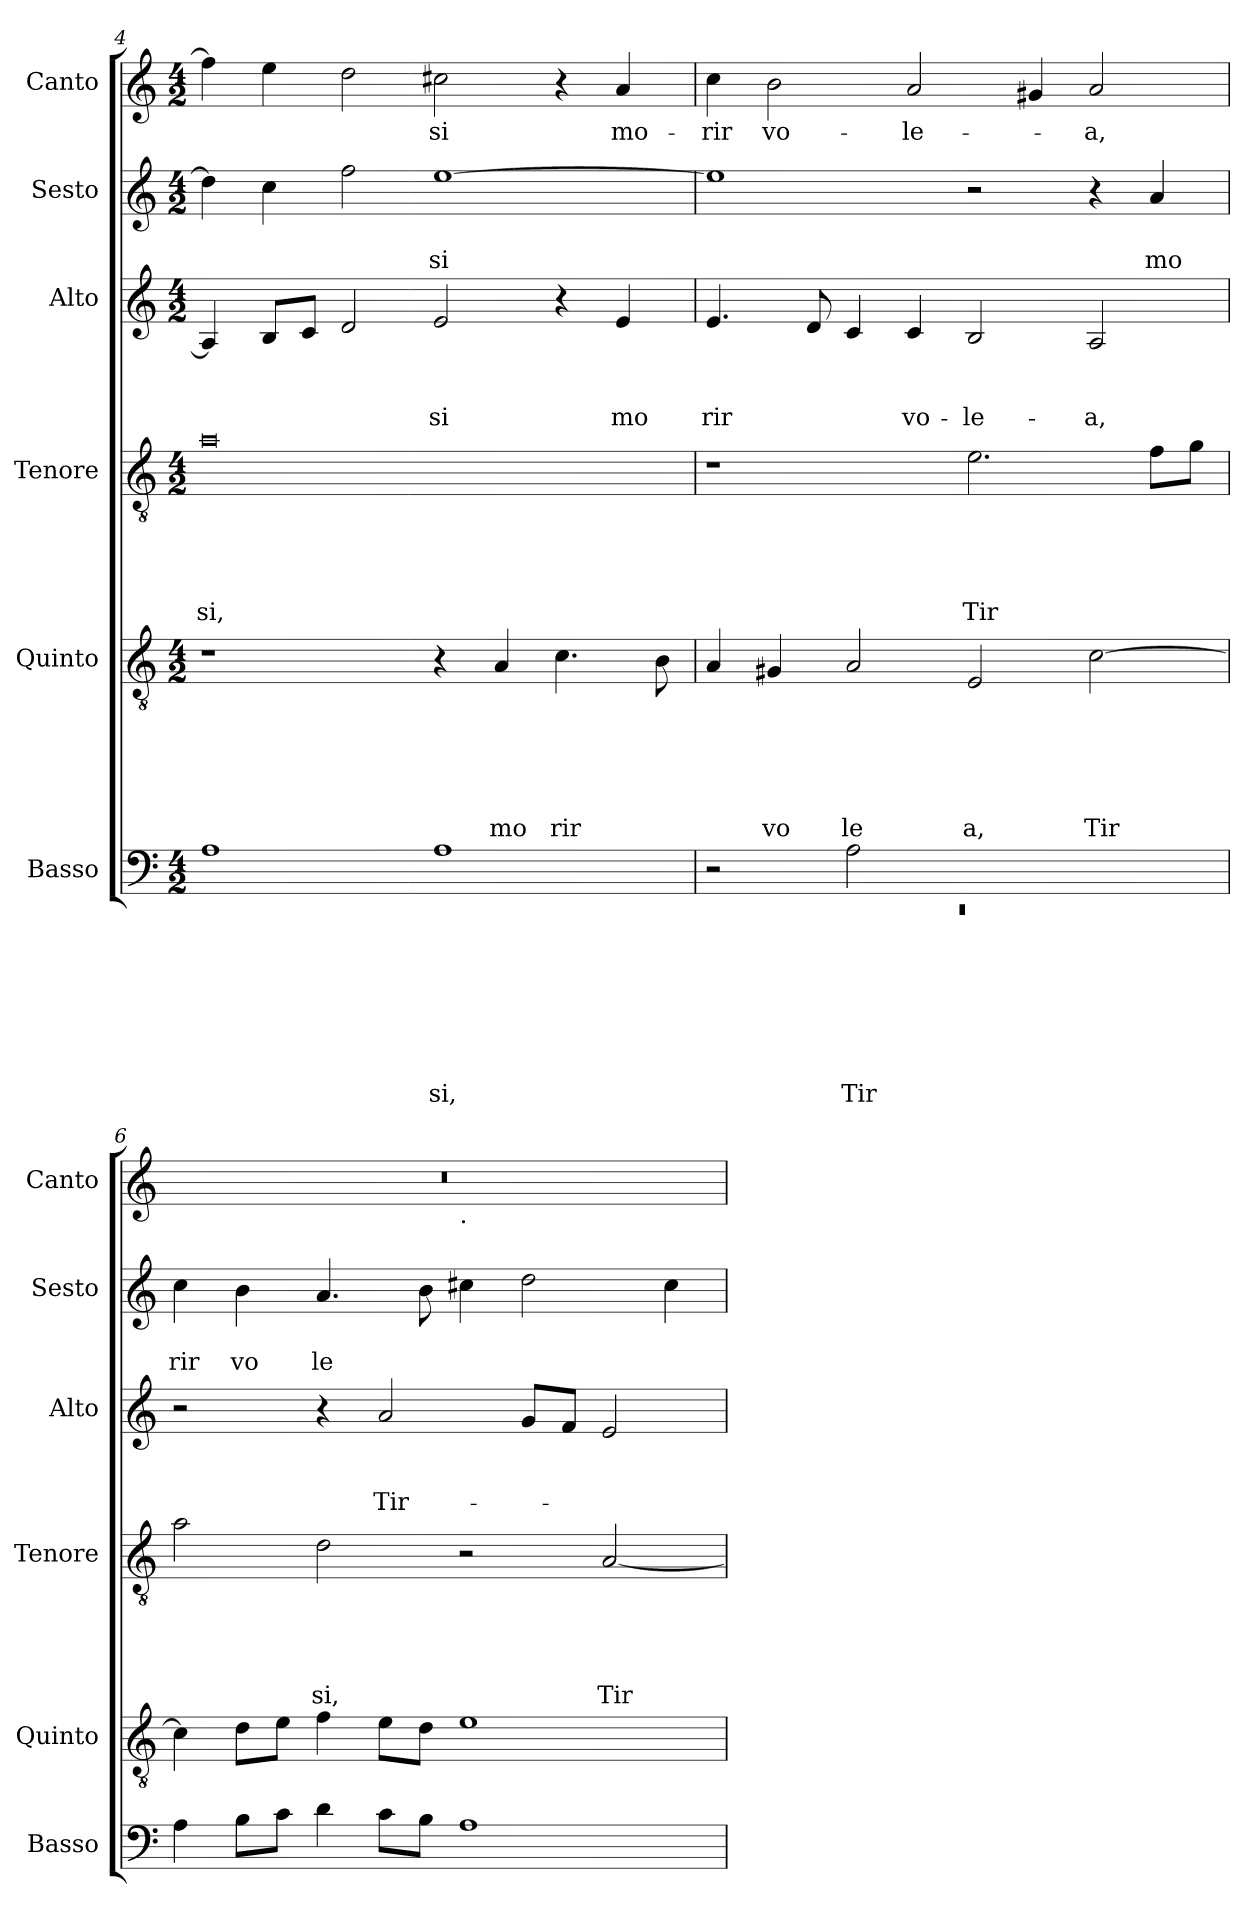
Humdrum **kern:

**kern	**text	**text	**text	**text	**text	**text	**text	**text	**kern	**text	**text	**text	**text	**text	**text	**kern	**text	**text	**text	**text	**text	**kern	**text	**text	**text	**kern	**text	**text	**kern	**text
*part6	*part6	*part6	*part6	*part6	*part6	*part6	*part6	*part6	*part5	*part5	*part5	*part5	*part5	*part5	*part5	*part4	*part4	*part4	*part4	*part4	*part4	*part3	*part3	*part3	*part3	*part2	*part2	*part2	*part1	*part1
*staff6	*staff6	*staff6	*staff6	*staff6	*staff6	*staff6	*staff6	*staff6	*staff5	*staff5	*staff5	*staff5	*staff5	*staff5	*staff5	*staff4	*staff4	*staff4	*staff4	*staff4	*staff4	*staff3	*staff3	*staff3	*staff3	*staff2	*staff2	*staff2	*staff1	*staff1
*I"Basso	*	*	*	*	*	*	*	*	*I"Quinto	*	*	*	*	*	*	*I"Tenore	*	*	*	*	*	*I"Alto	*	*	*	*I"Sesto	*	*	*I"Canto	*
*I'Basso	*	*	*	*	*	*	*	*	*I'Quinto	*	*	*	*	*	*	*I'Tenore	*	*	*	*	*	*I'Alto	*	*	*	*I'Sesto	*	*	*I'Canto	*
*clefF4	*	*	*	*	*	*	*	*	*clefGv2	*	*	*	*	*	*	*clefGv2	*	*	*	*	*	*clefG2	*	*	*	*clefG2	*	*	*clefG2	*
*k[]	*	*	*	*	*	*	*	*	*k[]	*	*	*	*	*	*	*k[]	*	*	*	*	*	*k[]	*	*	*	*k[]	*	*	*k[]	*
*C:	*	*	*	*	*	*	*	*	*C:	*	*	*	*	*	*	*C:	*	*	*	*	*	*C:	*	*	*	*C:	*	*	*C:	*
*M4/2	*	*	*	*	*	*	*	*	*M4/2	*	*	*	*	*	*	*M4/2	*	*	*	*	*	*M4/2	*	*	*	*M4/2	*	*	*M4/2	*
=4	=4	=4	=4	=4	=4	=4	=4	=4	=4	=4	=4	=4	=4	=4	=4	=4	=4	=4	=4	=4	=4	=4	=4	=4	=4	=4	=4	=4	=4	=4
!	!	!	!	!	!	!	!	!	!	!	!	!	!	!	!	!	!	!	!	!	!LO:LY:b	!	!	!	!	!	!	!	!	!
1A	.	.	.	.	.	.	.	.	1r	.	.	.	.	.	.	0a	.	.	.	.	si,	4A/]	.	.	.	4dd\]	.	.	4ff\]	.
.	.	.	.	.	.	.	.	.	.	.	.	.	.	.	.	.	.	.	.	.	.	8B/L	.	.	.	4cc\	.	.	4ee\	.
.	.	.	.	.	.	.	.	.	.	.	.	.	.	.	.	.	.	.	.	.	.	8c/J	.	.	.	.	.	.	.	.
.	.	.	.	.	.	.	.	.	.	.	.	.	.	.	.	.	.	.	.	.	.	2d/	.	.	.	2ff\	.	.	2dd\	.
!	!	!	!	!	!	!	!	!LO:LY:b	!	!	!	!	!	!	!	!	!	!	!	!	!	!	!	!	!LO:LY:b	!	!	!LO:LY:b	!	!LO:LY:b
1A	.	.	.	.	.	.	.	si,	4r	.	.	.	.	.	.	.	.	.	.	.	.	2e/	.	.	si	[<1ee	.	-si	2cc#X\	-si
!	!	!	!	!	!	!	!	!	!	!	!	!	!	!	!LO:LY:b	!	!	!	!	!	!	!	!	!	!	!	!	!	!	!
.	.	.	.	.	.	.	.	.	4A/	.	.	.	.	.	mo	.	.	.	.	.	.	.	.	.	.	.	.	.	.	.
!	!	!	!	!	!	!	!	!	!	!	!	!	!	!	!LO:LY:b	!	!	!	!	!	!	!	!	!	!	!	!	!	!	!
.	.	.	.	.	.	.	.	.	4.c\	.	.	.	.	.	rir	.	.	.	.	.	.	4r	.	.	.	.	.	.	4r	.
!	!	!	!	!	!	!	!	!	!	!	!	!	!	!	!	!	!	!	!	!	!	!	!	!	!LO:LY:b	!	!	!	!	!LO:LY:b
.	.	.	.	.	.	.	.	.	.	.	.	.	.	.	.	.	.	.	.	.	.	4e/	.	.	mo	.	.	.	4a/	mo-
.	.	.	.	.	.	.	.	.	8B\	.	.	.	.	.	.	.	.	.	.	.	.	.	.	.	.	.	.	.	.	.
!!LO:LB:g=z
=5	=5	=5	=5	=5	=5	=5	=5	=5	=5	=5	=5	=5	=5	=5	=5	=5	=5	=5	=5	=5	=5	=5	=5	=5	=5	=5	=5	=5	=5	=5
*^	*	*	*	*	*	*	*	*	*	*	*	*	*	*	*	*	*	*	*	*	*	*	*	*	*	*	*	*	*	*
!	!LO:N:vis=1	!	!	!	!	!	!	!	!	!	!	!	!	!	!	!	!	!	!	!	!	!	!	!	!	!LO:LY:b	!	!	!	!	!LO:LY:b
*	*^	*	*	*	*	*	*	*	*	*	*	*	*	*	*	*	*	*	*	*	*	*	*	*	*	*	*	*	*	*	*
0ryy	0rEE	2r	.	.	.	.	.	.	.	.	4A/	.	.	.	.	.	.	1r	.	.	.	.	.	4.e/	.	.	rir	1ee]	.	.	4cc\	-rir
!	!	!	!	!	!	!	!	!	!	!	!	!	!	!	!	!	!LO:LY:b	!	!	!	!	!	!	!	!	!	!	!	!	!	!	!LO:LY:b
.	.	.	.	.	.	.	.	.	.	.	4G#X/	.	.	.	.	.	vo	.	.	.	.	.	.	.	.	.	.	.	.	.	2b\	vo-
.	.	.	.	.	.	.	.	.	.	.	.	.	.	.	.	.	.	.	.	.	.	.	.	8d/	.	.	.	.	.	.	.	.
!	!	!	!	!	!	!	!	!	!	!LO:LY:b	!	!	!	!	!	!	!LO:LY:b	!	!	!	!	!	!	!	!	!	!	!	!	!	!	!
.	.	2A\	.	.	.	.	.	.	.	Tir	2A/	.	.	.	.	.	le	.	.	.	.	.	.	4c/	.	.	.	.	.	.	.	.
!	!	!	!	!	!	!	!	!	!	!	!	!	!	!	!	!	!	!	!	!	!	!	!	!	!	!	!LO:LY:b	!	!	!	!	!LO:LY:b
.	.	.	.	.	.	.	.	.	.	.	.	.	.	.	.	.	.	.	.	.	.	.	.	4c/	.	.	vo-	.	.	.	2a/	-le-
!	!	!	!	!	!	!	!	!	!	!	!	!	!	!	!	!	!LO:LY:b	!	!	!	!	!	!LO:LY:b	!	!	!	!LO:LY:b	!	!	!	!	!
.	.	1ryy	.	.	.	.	.	.	.	.	2E/	.	.	.	.	.	a,	2.e\	.	.	.	.	Tir	2B/	.	.	-le-	2r	.	.	.	.
.	.	.	.	.	.	.	.	.	.	.	.	.	.	.	.	.	.	.	.	.	.	.	.	.	.	.	.	.	.	.	4g#X/	.
!	!	!	!	!	!	!	!	!	!	!	!	!	!	!	!	!	!LO:LY:b	!	!	!	!	!	!	!	!	!	!LO:LY:b	!	!	!	!	!LO:LY:b
.	.	.	.	.	.	.	.	.	.	.	[>2c\	.	.	.	.	.	Tir	.	.	.	.	.	.	2A/	.	.	-a,	4r	.	.	2a/	-a,
!	!	!	!	!	!	!	!	!	!	!	!	!	!	!	!	!	!	!	!	!	!	!	!	!	!	!	!	!	!	!LO:LY:b	!	!
.	.	.	.	.	.	.	.	.	.	.	.	.	.	.	.	.	.	8f\L	.	.	.	.	.	.	.	.	.	4a/	.	mo	.	.
.	.	.	.	.	.	.	.	.	.	.	.	.	.	.	.	.	.	8g\J	.	.	.	.	.	.	.	.	.	.	.	.	.	.
*v	*v	*v	*	*	*	*	*	*	*	*	*	*	*	*	*	*	*	*	*	*	*	*	*	*	*	*	*	*	*	*	*	*
=6	=6	=6	=6	=6	=6	=6	=6	=6	=6	=6	=6	=6	=6	=6	=6	=6	=6	=6	=6	=6	=6	=6	=6	=6	=6	=6	=6	=6	=6	=6
!	!	!	!	!	!	!	!	!	!	!	!	!	!	!	!	!	!	!	!	!	!	!	!	!	!	!	!	!LO:LY:b	!	!
*	*	*	*	*	*	*	*	*	*	*	*	*	*	*	*	*	*	*	*	*	*	*	*	*	*	*	*	*	*^	*
4A\	.	.	.	.	.	.	.	.	4c\]	.	.	.	.	.	.	2a\	.	.	.	.	.	2r	.	.	.	4cc\	.	rir	0r	1ryy	.
!	!	!	!	!	!	!	!	!	!	!	!	!	!	!	!	!	!	!	!	!	!	!	!	!	!	!	!	!LO:LY:b	!	!	!
8B\L	.	.	.	.	.	.	.	.	8d\L	.	.	.	.	.	.	.	.	.	.	.	.	.	.	.	.	4b\	.	vo	.	.	.
8c\J	.	.	.	.	.	.	.	.	8e\J	.	.	.	.	.	.	.	.	.	.	.	.	.	.	.	.	.	.	.	.	.	.
!	!	!	!	!	!	!	!	!	!	!	!	!	!	!	!	!	!	!	!	!	!LO:LY:b	!	!	!	!	!	!	!LO:LY:b	!	!	!
4d\	.	.	.	.	.	.	.	.	4f\	.	.	.	.	.	.	2d\	.	.	.	.	si,	4r	.	.	.	4.a/	.	le	.	.	.
!	!	!	!	!	!	!	!	!	!	!	!	!	!	!	!	!	!	!	!	!	!	!	!	!	!LO:LY:b	!	!	!	!	!	!
8c\L	.	.	.	.	.	.	.	.	8e\L	.	.	.	.	.	.	.	.	.	.	.	.	2a/	.	.	Tir-	.	.	.	.	.	.
8B\J	.	.	.	.	.	.	.	.	8d\J	.	.	.	.	.	.	.	.	.	.	.	.	.	.	.	.	8b\	.	.	.	.	.
!	!	!	!	!	!	!	!	!	!	!	!	!	!	!	!	!	!	!	!	!	!	!	!	!	!	!	!	!	!	!LO:TX:b:t=.	!
1A	.	.	.	.	.	.	.	.	1e	.	.	.	.	.	.	2r	.	.	.	.	.	.	.	.	.	4cc#X\	.	.	.	1ryy	.
.	.	.	.	.	.	.	.	.	.	.	.	.	.	.	.	.	.	.	.	.	.	8g/L	.	.	.	2dd\	.	.	.	.	.
.	.	.	.	.	.	.	.	.	.	.	.	.	.	.	.	.	.	.	.	.	.	8f/J	.	.	.	.	.	.	.	.	.
!	!	!	!	!	!	!	!	!	!	!	!	!	!	!	!	!	!	!	!	!	!LO:LY:b	!	!	!	!	!	!	!	!	!	!
.	.	.	.	.	.	.	.	.	.	.	.	.	.	.	.	[<2A/	.	.	.	.	Tir	2e/	.	.	.	.	.	.	.	.	.
.	.	.	.	.	.	.	.	.	.	.	.	.	.	.	.	.	.	.	.	.	.	.	.	.	.	4cc#\	.	.	.	.	.
*	*	*	*	*	*	*	*	*	*	*	*	*	*	*	*	*	*	*	*	*	*	*	*	*	*	*	*	*	*v	*v	*
=	=	=	=	=	=	=	=	=	=	=	=	=	=	=	=	=	=	=	=	=	=	=	=	=	=	=	=	=	=	=
*-	*-	*-	*-	*-	*-	*-	*-	*-	*-	*-	*-	*-	*-	*-	*-	*-	*-	*-	*-	*-	*-	*-	*-	*-	*-	*-	*-	*-	*-	*-
